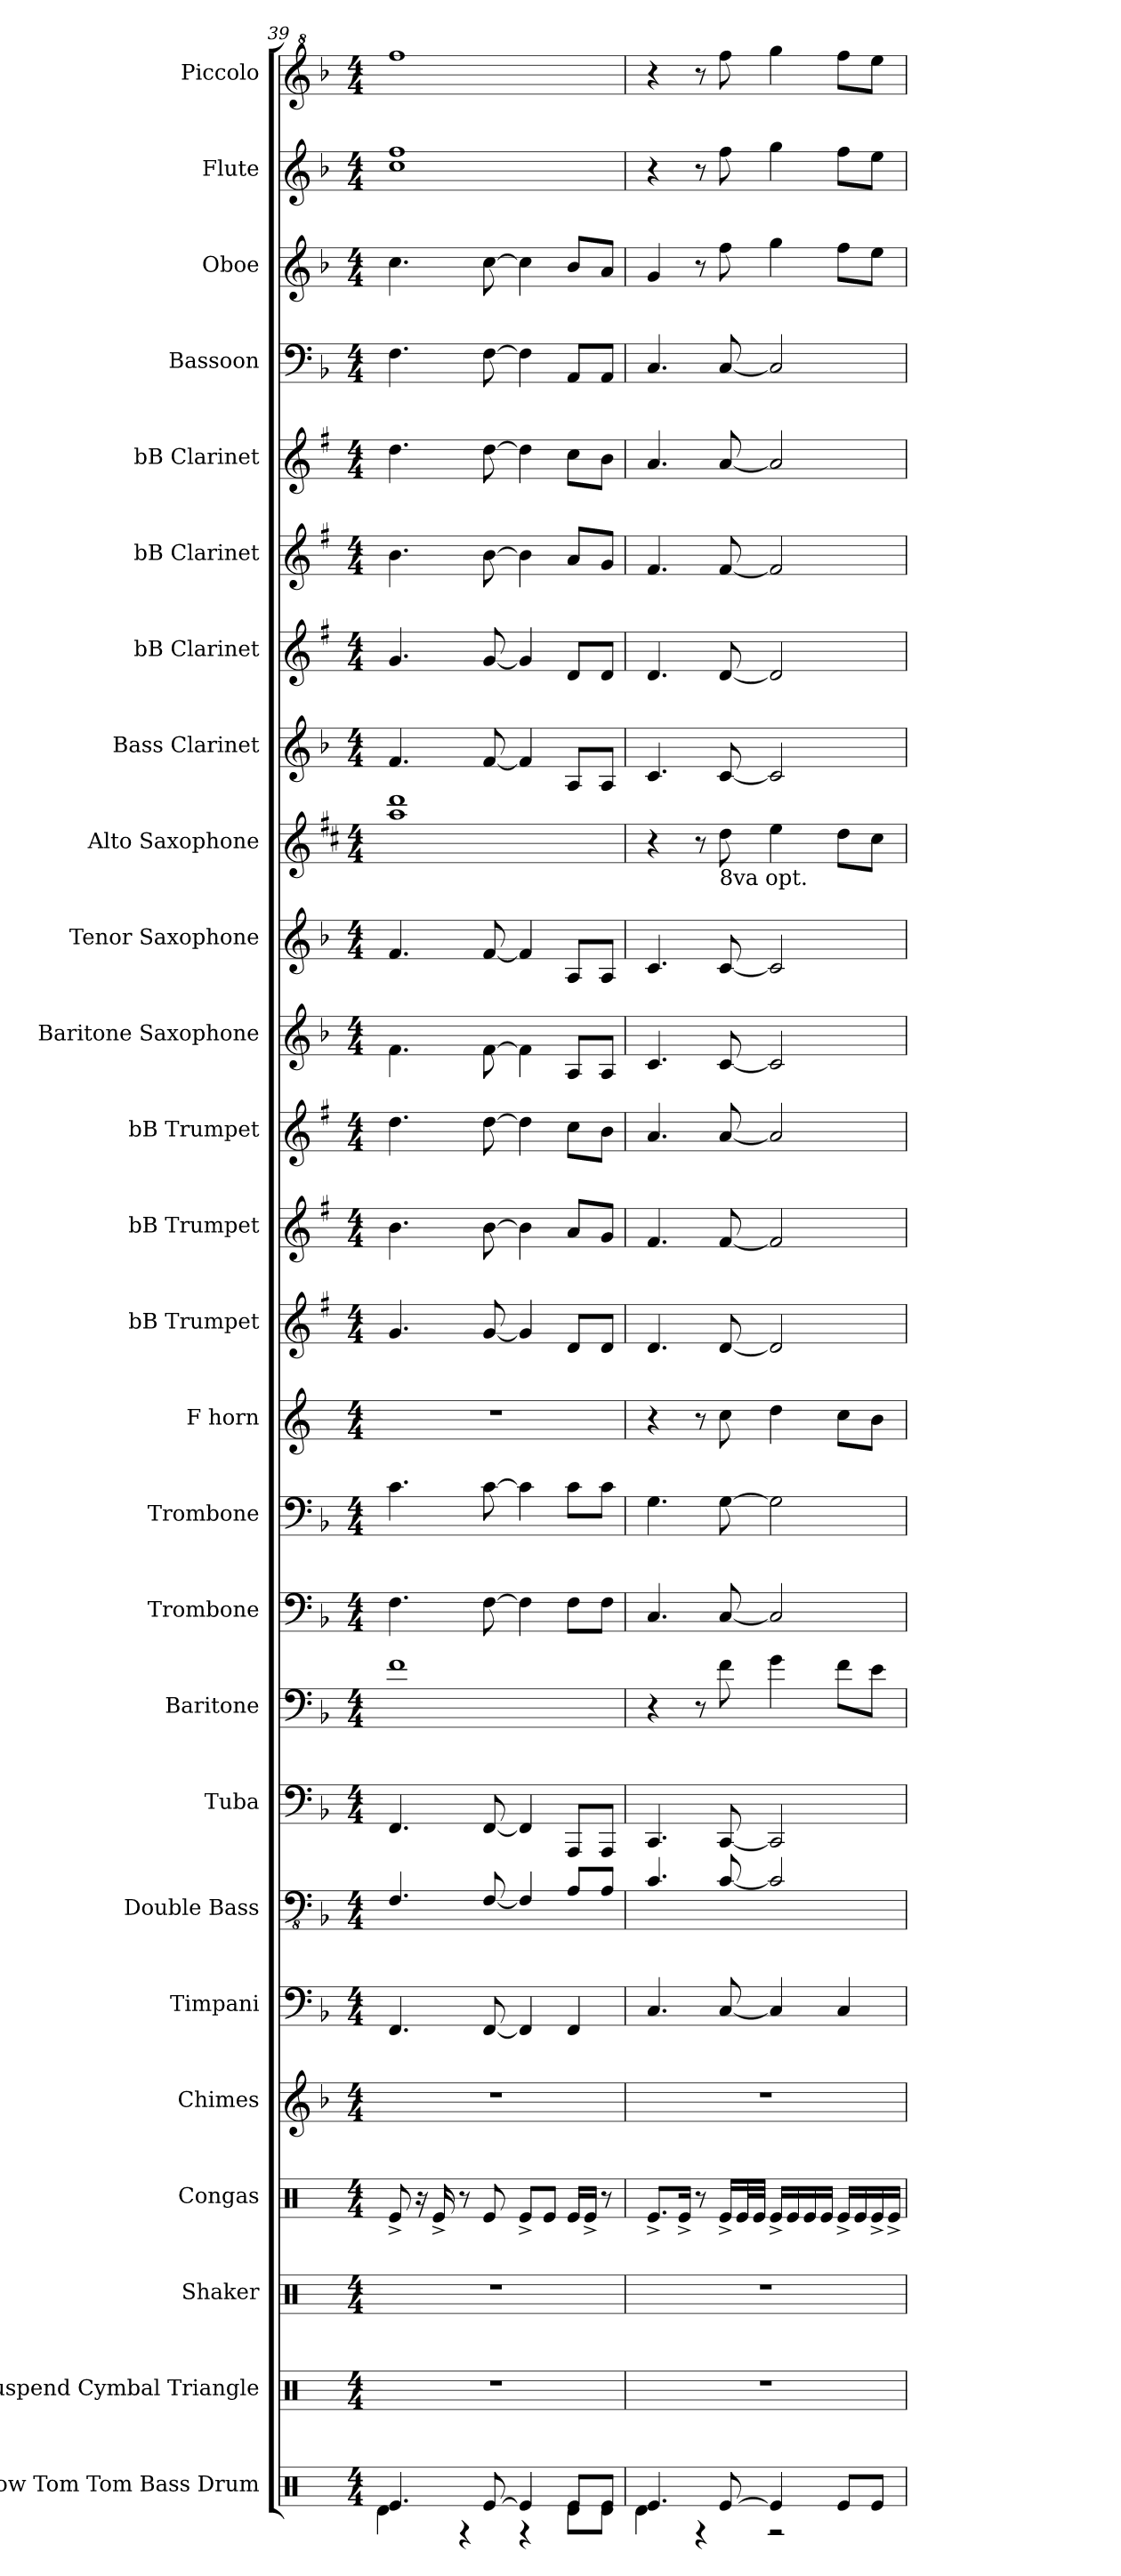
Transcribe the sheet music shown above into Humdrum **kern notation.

**kern	**kern	**kern	**kern	**kern	**kern	**kern	**kern	**kern	**kern	**kern	**kern	**kern	**kern	**kern	**kern	**kern	**kern	**kern	**kern	**kern	**kern	**kern	**kern	**kern	**kern
*part26	*part25	*part24	*part23	*part22	*part21	*part20	*part19	*part18	*part17	*part16	*part15	*part14	*part13	*part12	*part11	*part10	*part9	*part8	*part7	*part6	*part5	*part4	*part3	*part2	*part1
*staff26	*staff25	*staff24	*staff23	*staff22	*staff21	*staff20	*staff19	*staff18	*staff17	*staff16	*staff15	*staff14	*staff13	*staff12	*staff11	*staff10	*staff9	*staff8	*staff7	*staff6	*staff5	*staff4	*staff3	*staff2	*staff1
*I"Low Tom Tom Bass Drum	*I"Suspend Cymbal Triangle	*I"Shaker	*I"Congas	*I"Chimes	*I"Timpani	*I"Double Bass	*I"Tuba	*I"Baritone	*I"Trombone	*I"Trombone	*I"F horn	*I"bB Trumpet	*I"bB Trumpet	*I"bB Trumpet	*I"Baritone Saxophone	*I"Tenor Saxophone	*I"Alto Saxophone	*I"Bass Clarinet	*I"bB Clarinet	*I"bB Clarinet	*I"bB Clarinet	*I"Bassoon	*I"Oboe	*I"Flute	*I"Piccolo
*I'L.T B.D	*I'Sus.C Tri.	*I'Sh.	*I'Co.	*I'Chm.	*I'Timp.	*I'Db.	*I'Tba.	*I'Bar.	*I'Trb.	*I'Trb.	*I'F Hn.	*I'B♭ Tpt.	*I'B♭ Tpt.	*I'B♭ Tpt.	*I'Bar. Sax.	*I'T. Sax.	*I'A. Sax.	*I'B. Cl.	*I'B♭ Cl.	*I'B♭ Cl.	*I'B♭ Cl.	*I'Bsn.	*I'Ob.	*I'Fl.	*I'Picc.
*clefX	*clefX	*clefX	*clefX	*clefG2	*clefF4	*clefFv4	*clefF4	*clefF4	*clefF4	*clefF4	*clefG2	*clefG2	*clefG2	*clefG2	*clefG2	*clefG2	*clefG2	*clefG2	*clefG2	*clefG2	*clefG2	*clefF4	*clefG2	*clefG2	*clefG^2
*	*	*	*	*	*	*ITrd7c12	*	*	*	*	*ITrd4c7	*ITrd1c2	*ITrd1c2	*ITrd1c2	*ITrd12c21	*ITrd8c14	*ITrd5c9	*ITrd8c14	*ITrd1c2	*ITrd1c2	*ITrd1c2	*	*	*	*
*k[]	*k[]	*k[]	*k[]	*k[b-]	*k[b-]	*k[b-]	*k[b-]	*k[b-]	*k[b-]	*k[b-]	*k[b-]	*k[b-]	*k[b-]	*k[b-]	*k[b-]	*k[b-]	*k[b-]	*k[b-]	*k[b-]	*k[b-]	*k[b-]	*k[b-]	*k[b-]	*k[b-]	*k[b-]
*M4/4	*M4/4	*M4/4	*M4/4	*M4/4	*M4/4	*M4/4	*M4/4	*M4/4	*M4/4	*M4/4	*M4/4	*M4/4	*M4/4	*M4/4	*M4/4	*M4/4	*M4/4	*M4/4	*M4/4	*M4/4	*M4/4	*M4/4	*M4/4	*M4/4	*M4/4
=39	=39	=39	=39	=39	=39	=39	=39	=39	=39	=39	=39	=39	=39	=39	=39	=39	=39	=39	=39	=39	=39	=39	=39	=39	=39
*^	*	*	*	*	*	*	*	*	*	*	*	*	*	*	*	*	*	*	*	*	*	*	*	*	*
4.Re/	4Rd\	1r	1r	8Re^/	1r	4.FF/	4.FFF/	4.FF/	1f	4.F\	4.c\	1r	4.f/	4.a\	4.cc\	4.F\	4.F/	1cc 1ff	4.F/	4.f/	4.a\	4.cc\	4.F\	4.cc\	1cc 1ff	1fff
.	.	.	.	16r	.	.	.	.	.	.	.	.	.	.	.	.	.	.	.	.	.	.	.	.	.	.
.	.	.	.	16Re^/	.	.	.	.	.	.	.	.	.	.	.	.	.	.	.	.	.	.	.	.	.	.
.	4r	.	.	8r	.	.	.	.	.	.	.	.	.	.	.	.	.	.	.	.	.	.	.	.	.	.
[8Re/	.	.	.	8Re/	.	[8FF/	[8FFF/	[8FF/	.	[8F\	[8c\	.	[8f/	[8a\	[8cc\	[8F\	[8F/	.	[8F/	[8f/	[8a\	[8cc\	[8F\	[8cc\	.	.
4Re/]	4r	.	.	8Re^/L	.	4FF/]	4FFF/]	4FF/]	.	4F\]	4c\]	.	4f/]	4a\]	4cc\]	4F\]	4F/]	.	4F/]	4f/]	4a\]	4cc\]	4F\]	4cc\]	.	.
.	.	.	.	8Re/J	.	.	.	.	.	.	.	.	.	.	.	.	.	.	.	.	.	.	.	.	.	.
8Re/L	8Rd\L	.	.	16Re/LL	.	4FF/	8AAA/L	8AAA/L	.	8F\L	8c\L	.	8c/L	8g/L	8b-\L	8AA/L	8AA/L	.	8AA/L	8c/L	8g/L	8b-\L	8AA/L	8b-/L	.	.
.	.	.	.	16Re^/JJ	.	.	.	.	.	.	.	.	.	.	.	.	.	.	.	.	.	.	.	.	.	.
8Re/J	8Rd\J	.	.	8r	.	.	8AAA/J	8AAA/J	.	8F\J	8c\J	.	8c/J	8f/J	8a\J	8AA/J	8AA/J	.	8AA/J	8c/J	8f/J	8a\J	8AA/J	8a/J	.	.
!!LO:PB:g=z
=40	=40	=40	=40	=40	=40	=40	=40	=40	=40	=40	=40	=40	=40	=40	=40	=40	=40	=40	=40	=40	=40	=40	=40	=40	=40	=40
4.Re/	4Rd\	1r	1r	8.Re^/L	1r	4.C/	4.CC/	4.CC/	4r	4.C/	4.G\	4r	4.c/	4.e/	4.g/	4.C/	4.C/	4r	4.C/	4.c/	4.e/	4.g/	4.C/	4g/	4r	4r
.	.	.	.	16Re^/Jk	.	.	.	.	.	.	.	.	.	.	.	.	.	.	.	.	.	.	.	.	.	.
.	4r	.	.	8r	.	.	.	.	8r	.	.	8r	.	.	.	.	.	8r	.	.	.	.	.	8r	8r	8r
!	!	!	!	!	!	!	!	!	!	!	!	!	!	!	!	!	!	!LO:TX:b:t=8va opt.	!	!	!	!	!	!	!	!
[8Re/	.	.	.	16Re^/LL	.	[8C/	[8CC/	[8CC/	8f\	[8C/	[8G\	8f\	[8c/	[8e/	[8g/	[8C/	[8C/	8f\	[8C/	[8c/	[8e/	[8g/	[8C/	8ff\	8ff\	8fff\
.	.	.	.	32Re/L	.	.	.	.	.	.	.	.	.	.	.	.	.	.	.	.	.	.	.	.	.	.
.	.	.	.	32Re/JJJ	.	.	.	.	.	.	.	.	.	.	.	.	.	.	.	.	.	.	.	.	.	.
4Re/]	2r	.	.	16Re^/LL	.	4C/]	2CC/]	2CC/]	4g\	2C/]	2G\]	4g\	2c/]	2e/]	2g/]	2C/]	2C/]	4g\	2C/]	2c/]	2e/]	2g/]	2C/]	4gg\	4gg\	4ggg\
.	.	.	.	16Re/	.	.	.	.	.	.	.	.	.	.	.	.	.	.	.	.	.	.	.	.	.	.
.	.	.	.	16Re/	.	.	.	.	.	.	.	.	.	.	.	.	.	.	.	.	.	.	.	.	.	.
.	.	.	.	16Re/JJ	.	.	.	.	.	.	.	.	.	.	.	.	.	.	.	.	.	.	.	.	.	.
8Re/L	.	.	.	16Re^/LL	.	4C/	.	.	8f\L	.	.	8f\L	.	.	.	.	.	8f\L	.	.	.	.	.	8ff\L	8ff\L	8fff\L
.	.	.	.	16Re/	.	.	.	.	.	.	.	.	.	.	.	.	.	.	.	.	.	.	.	.	.	.
8Re/J	.	.	.	16Re^/	.	.	.	.	8e\J	.	.	8e\J	.	.	.	.	.	8e\J	.	.	.	.	.	8ee\J	8ee\J	8eee\J
.	.	.	.	16Re^/JJ	.	.	.	.	.	.	.	.	.	.	.	.	.	.	.	.	.	.	.	.	.	.
*v	*v	*	*	*	*	*	*	*	*	*	*	*	*	*	*	*	*	*	*	*	*	*	*	*	*	*
=	=	=	=	=	=	=	=	=	=	=	=	=	=	=	=	=	=	=	=	=	=	=	=	=	=
*-	*-	*-	*-	*-	*-	*-	*-	*-	*-	*-	*-	*-	*-	*-	*-	*-	*-	*-	*-	*-	*-	*-	*-	*-	*-
